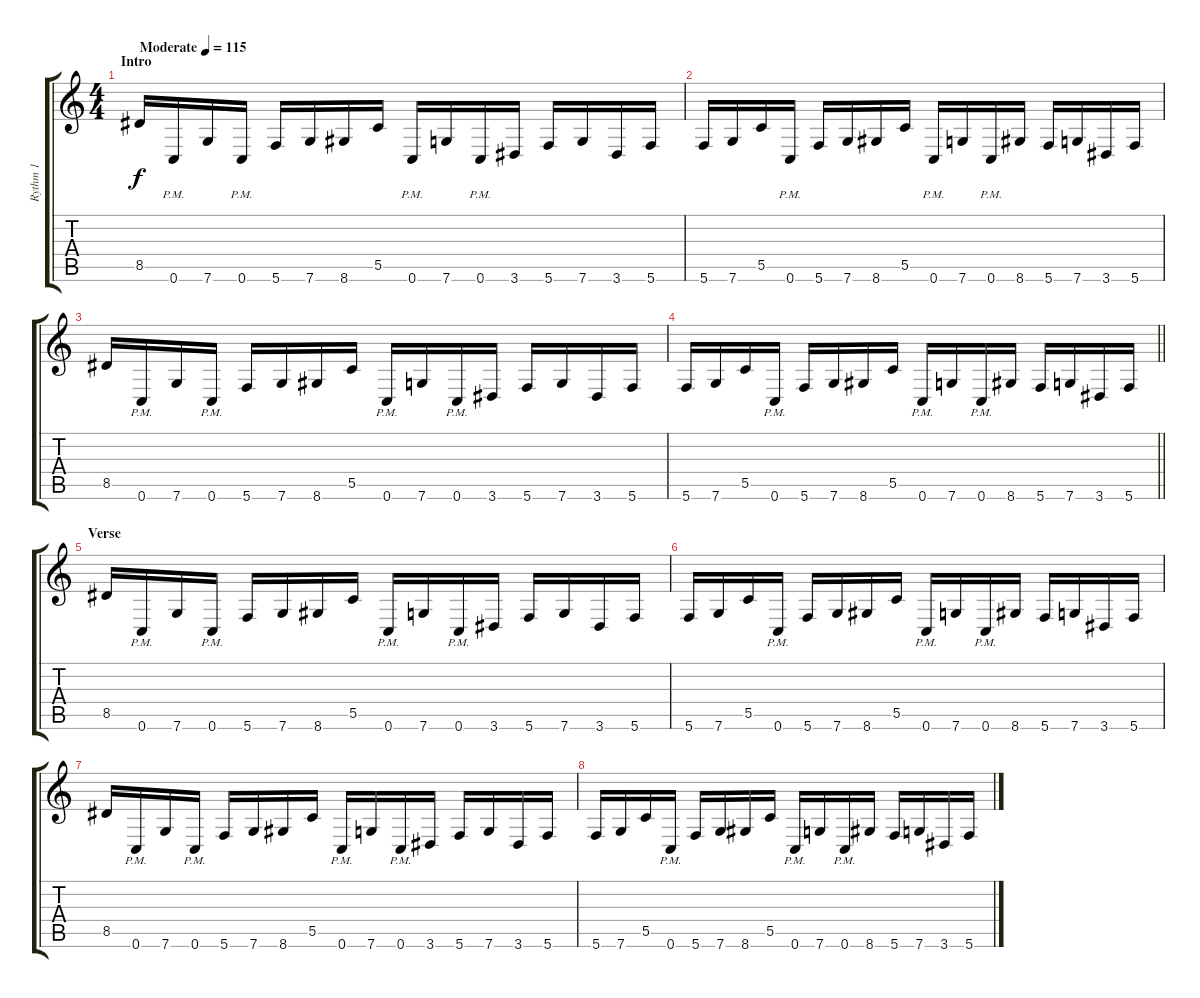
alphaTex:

\track ("Rythm 1" "Rythm 1") {instrument distortionguitar}
\staff {score tabs}
\tuning (D4 A3 F3 C3 G2 C2) {hide}
\ts (4 4)
\section ("" "Intro")
\tempo (115 "Moderate")
\clef g2
\ks c
8.5.16{dy f instrument distortionguitar} 0.6{pm}.16 7.6.16 0.6{pm}.16 5.6.16 7.6.16 8.6.16 5.5.16 0.6{pm}.16 7.6.16 0.6{pm}.16 3.6.16 5.6.16 7.6.16 3.6.16 5.6.16 |
5.6.16 7.6.16 5.5.16 0.6{pm}.16 5.6.16 7.6.16 8.6.16 5.5.16 0.6{pm}.16 7.6.16 0.6{pm}.16 8.6.16 5.6.16 7.6.16 3.6.16 5.6.16 |
8.5.16 0.6{pm}.16 7.6.16 0.6{pm}.16 5.6.16 7.6.16 8.6.16 5.5.16 0.6{pm}.16 7.6.16 0.6{pm}.16 3.6.16 5.6.16 7.6.16 3.6.16 5.6.16 |
\barLineRight lightlight
5.6.16 7.6.16 5.5.16 0.6{pm}.16 5.6.16 7.6.16 8.6.16 5.5.16 0.6{pm}.16 7.6.16 0.6{pm}.16 8.6.16 5.6.16 7.6.16 3.6.16 5.6.16 |
\section ("" "Verse")
8.5.16 0.6{pm}.16 7.6.16 0.6{pm}.16 5.6.16 7.6.16 8.6.16 5.5.16 0.6{pm}.16 7.6.16 0.6{pm}.16 3.6.16 5.6.16 7.6.16 3.6.16 5.6.16 |
5.6.16 7.6.16 5.5.16 0.6{pm}.16 5.6.16 7.6.16 8.6.16 5.5.16 0.6{pm}.16 7.6.16 0.6{pm}.16 8.6.16 5.6.16 7.6.16 3.6.16 5.6.16 |
8.5.16 0.6{pm}.16 7.6.16 0.6{pm}.16 5.6.16 7.6.16 8.6.16 5.5.16 0.6{pm}.16 7.6.16 0.6{pm}.16 3.6.16 5.6.16 7.6.16 3.6.16 5.6.16 |
5.6.16 7.6.16 5.5.16 0.6{pm}.16 5.6.16 7.6.16 8.6.16 5.5.16 0.6{pm}.16 7.6.16 0.6{pm}.16 8.6.16 5.6.16 7.6.16 3.6.16 5.6.16
